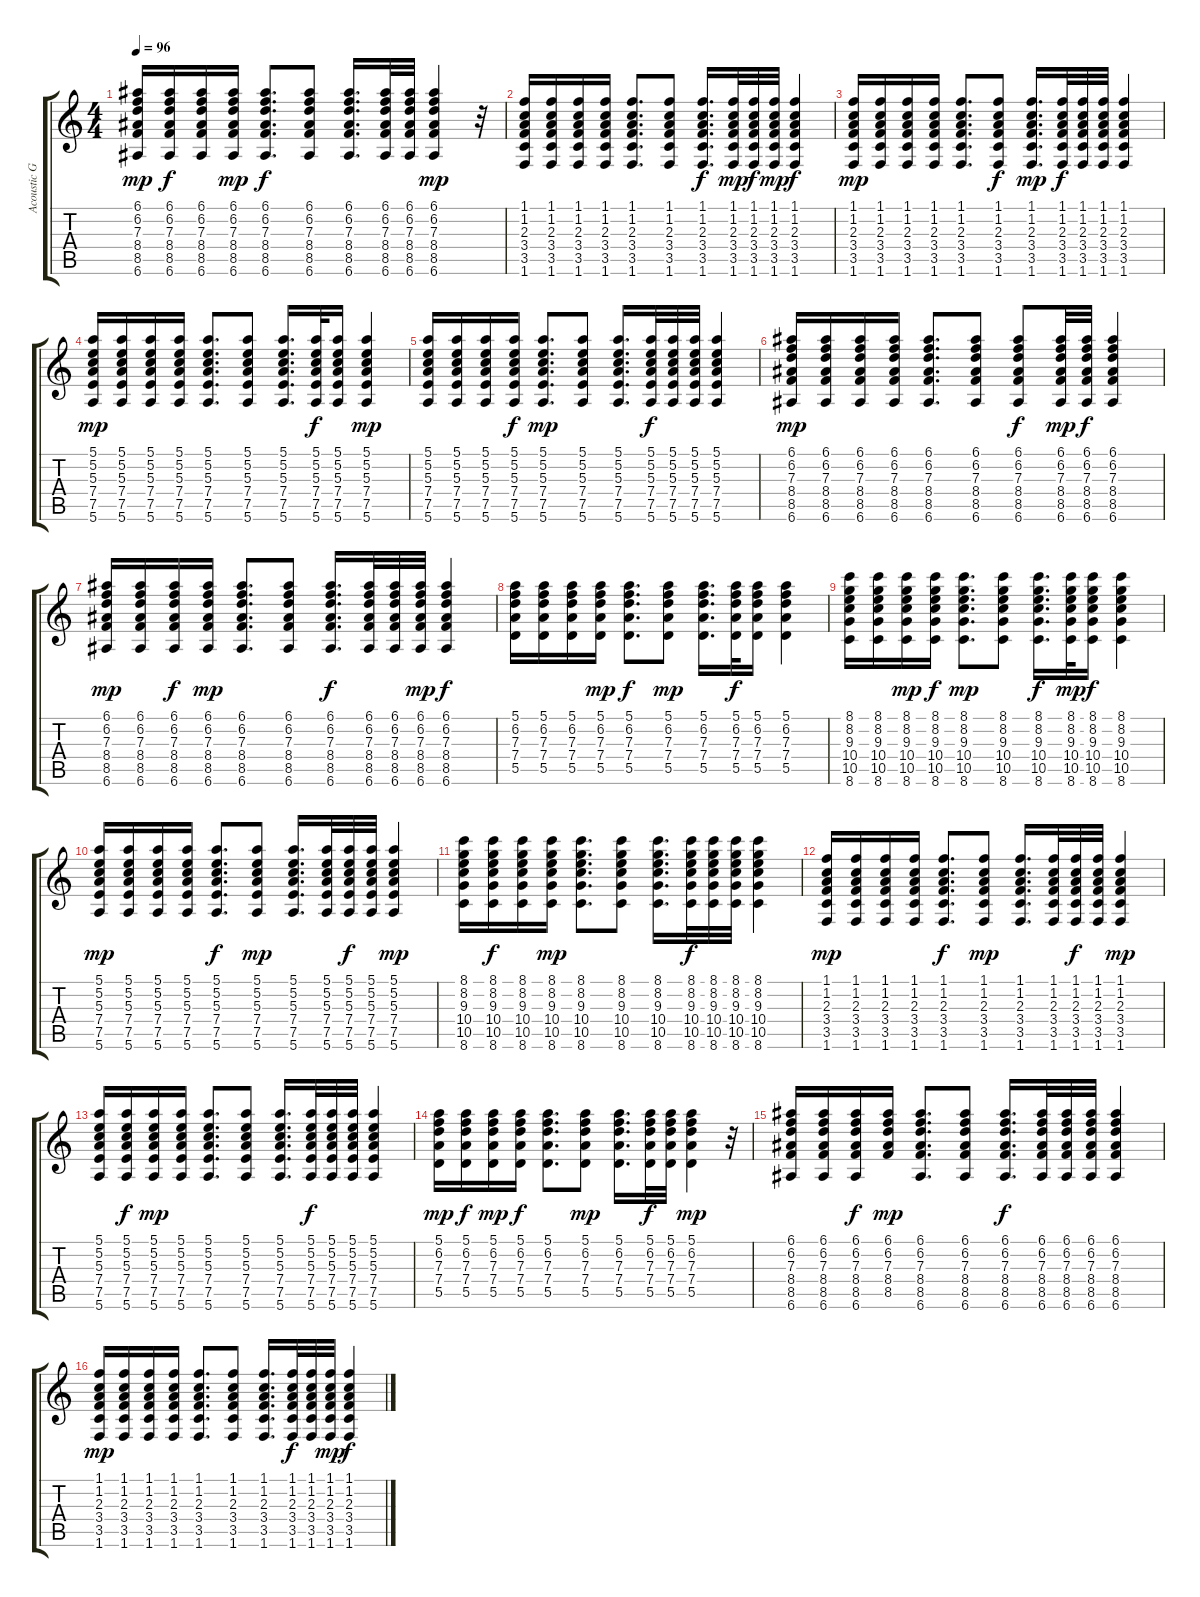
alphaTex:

\track ("Acoustic Guitar" "Acoustic G") {instrument acousticguitarsteel}
\staff {score tabs}
\tuning (E4 B3 G3 D3 A2 E2) {hide}
\ts (4 4)
\tempo 96
\clef g2
\ks c
(6.1 6.2 7.3 8.4 8.5 6.6).16{dy mp} (6.1 6.2 7.3 8.4 8.5 6.6).16{dy f} (6.1 6.2 7.3 8.4 8.5 6.6).16 (6.1 6.2 7.3 8.4 8.5 6.6).16{dy mp} (6.1 6.2 7.3 8.4 8.5 6.6).8{d dy f} (6.1 6.2 7.3 8.4 8.5 6.6).8 (6.1 6.2 7.3 8.4 8.5 6.6).16{d} (6.1 6.2 7.3 8.4 8.5 6.6).32 (6.1 6.2 7.3 8.4 8.5 6.6).32 (6.1 6.2 7.3 8.4 8.5 6.6).4{dy mp} r.32 |
(1.1 1.2 2.3 3.4 3.5 1.6).16 (1.1 1.2 2.3 3.4 3.5 1.6).16 (1.1 1.2 2.3 3.4 3.5 1.6).16 (1.1 1.2 2.3 3.4 3.5 1.6).16 (1.1 1.2 2.3 3.4 3.5 1.6).8{d} (1.1 1.2 2.3 3.4 3.5 1.6).8 (1.1 1.2 2.3 3.4 3.5 1.6).16{d dy f} (1.1 1.2 2.3 3.4 3.5 1.6).32{dy mp} (1.1 1.2 2.3 3.4 3.5 1.6).32{dy f} (1.1 1.2 2.3 3.4 3.5 1.6).32{dy mp} (1.1 1.2 2.3 3.4 3.5 1.6).4{dy f} |
(1.1 1.2 2.3 3.4 3.5 1.6).16{dy mp} (1.1 1.2 2.3 3.4 3.5 1.6).16 (1.1 1.2 2.3 3.4 3.5 1.6).16 (1.1 1.2 2.3 3.4 3.5 1.6).16 (1.1 1.2 2.3 3.4 3.5 1.6).8{d} (1.1 1.2 2.3 3.4 3.5 1.6).8{dy f} (1.1 1.2 2.3 3.4 3.5 1.6).16{d dy mp} (1.1 1.2 2.3 3.4 3.5 1.6).32{dy f} (1.1 1.2 2.3 3.4 3.5 1.6).32 (1.1 1.2 2.3 3.4 3.5 1.6).32 (1.1 1.2 2.3 3.4 3.5 1.6).4 |
(5.1 5.2 5.3 7.4 7.5 5.6).16{dy mp} (5.1 5.2 5.3 7.4 7.5 5.6).16 (5.1 5.2 5.3 7.4 7.5 5.6).16 (5.1 5.2 5.3 7.4 7.5 5.6).16 (5.1 5.2 5.3 7.4 7.5 5.6).8{d} (5.1 5.2 5.3 7.4 7.5 5.6).8 (5.1 5.2 5.3 7.4 7.5 5.6).16{d} (5.1 5.2 5.3 7.4 7.5 5.6).32{dy f} (5.1 5.2 5.3 7.4 7.5 5.6).16 (5.1 5.2 5.3 7.4 7.5 5.6).4{dy mp} |
(5.1 5.2 5.3 7.4 7.5 5.6).16 (5.1 5.2 5.3 7.4 7.5 5.6).16 (5.1 5.2 5.3 7.4 7.5 5.6).16 (5.1 5.2 5.3 7.4 7.5 5.6).16{dy f} (5.1 5.2 5.3 7.4 7.5 5.6).8{d dy mp} (5.1 5.2 5.3 7.4 7.5 5.6).8 (5.1 5.2 5.3 7.4 7.5 5.6).16{d} (5.1 5.2 5.3 7.4 7.5 5.6).32{dy f} (5.1 5.2 5.3 7.4 7.5 5.6).32 (5.1 5.2 5.3 7.4 7.5 5.6).32 (5.1 5.2 5.3 7.4 7.5 5.6).4 |
(6.1 6.2 7.3 8.4 8.5 6.6).16{dy mp} (6.1 6.2 7.3 8.4 8.5 6.6).16 (6.1 6.2 7.3 8.4 8.5 6.6).16 (6.1 6.2 7.3 8.4 8.5 6.6).16 (6.1 6.2 7.3 8.4 8.5 6.6).8{d} (6.1 6.2 7.3 8.4 8.5 6.6).8 (6.1 6.2 7.3 8.4 8.5 6.6).8{dy f} (6.1 6.2 7.3 8.4 8.5 6.6).32{dy mp} (6.1 6.2 7.3 8.4 8.5 6.6).32{dy f} (6.1 6.2 7.3 8.4 8.5 6.6).4 |
(6.1 6.2 7.3 8.4 8.5 6.6).16{dy mp} (6.1 6.2 7.3 8.4 8.5 6.6).16 (6.1 6.2 7.3 8.4 8.5 6.6).16{dy f} (6.1 6.2 7.3 8.4 8.5 6.6).16{dy mp} (6.1 6.2 7.3 8.4 8.5 6.6).8{d} (6.1 6.2 7.3 8.4 8.5 6.6).8 (6.1 6.2 7.3 8.4 8.5 6.6).16{d dy f} (6.1 6.2 7.3 8.4 8.5 6.6).32 (6.1 6.2 7.3 8.4 8.5 6.6).32 (6.1 6.2 7.3 8.4 8.5 6.6).32{dy mp} (6.1 6.2 7.3 8.4 8.5 6.6).4{dy f} |
(5.1 6.2 7.3 7.4 5.5).16 (5.1 6.2 7.3 7.4 5.5).16 (5.1 6.2 7.3 7.4 5.5).16 (5.1 6.2 7.3 7.4 5.5).16{dy mp} (5.1 6.2 7.3 7.4 5.5).8{d dy f} (5.1 6.2 7.3 7.4 5.5).8{dy mp} (5.1 6.2 7.3 7.4 5.5).16{d} (5.1 6.2 7.3 7.4 5.5).32{dy f} (5.1 6.2 7.3 7.4 5.5).16 (5.1 6.2 7.3 7.4 5.5).4 |
(8.1 8.2 9.3 10.4 10.5 8.6).16 (8.1 8.2 9.3 10.4 10.5 8.6).16 (8.1 8.2 9.3 10.4 10.5 8.6).16{dy mp} (8.1 8.2 9.3 10.4 10.5 8.6).16{dy f} (8.1 8.2 9.3 10.4 10.5 8.6).8{d dy mp} (8.1 8.2 9.3 10.4 10.5 8.6).8 (8.1 8.2 9.3 10.4 10.5 8.6).16{d dy f} (8.1 8.2 9.3 10.4 10.5 8.6).32{dy mp} (8.1 8.2 9.3 10.4 10.5 8.6).16{dy f} (8.1 8.2 9.3 10.4 10.5 8.6).4 |
(5.1 5.2 5.3 7.4 7.5 5.6).16{dy mp} (5.1 5.2 5.3 7.4 7.5 5.6).16 (5.1 5.2 5.3 7.4 7.5 5.6).16 (5.1 5.2 5.3 7.4 7.5 5.6).16 (5.1 5.2 5.3 7.4 7.5 5.6).8{d dy f} (5.1 5.2 5.3 7.4 7.5 5.6).8{dy mp} (5.1 5.2 5.3 7.4 7.5 5.6).16{d} (5.1 5.2 5.3 7.4 7.5 5.6).32 (5.1 5.2 5.3 7.4 7.5 5.6).32{dy f} (5.1 5.2 5.3 7.4 7.5 5.6).32 (5.1 5.2 5.3 7.4 7.5 5.6).4{dy mp} |
(8.1 8.2 9.3 10.4 10.5 8.6).16 (8.1 8.2 9.3 10.4 10.5 8.6).16{dy f} (8.1 8.2 9.3 10.4 10.5 8.6).16 (8.1 8.2 9.3 10.4 10.5 8.6).16{dy mp} (8.1 8.2 9.3 10.4 10.5 8.6).8{d} (8.1 8.2 9.3 10.4 10.5 8.6).8 (8.1 8.2 9.3 10.4 10.5 8.6).16{d} (8.1 8.2 9.3 10.4 10.5 8.6).32{dy f} (8.1 8.2 9.3 10.4 10.5 8.6).32 (8.1 8.2 9.3 10.4 10.5 8.6).32 (8.1 8.2 9.3 10.4 10.5 8.6).4 |
(1.1 1.2 2.3 3.4 3.5 1.6).16{dy mp} (1.1 1.2 2.3 3.4 3.5 1.6).16 (1.1 1.2 2.3 3.4 3.5 1.6).16 (1.1 1.2 2.3 3.4 3.5 1.6).16 (1.1 1.2 2.3 3.4 3.5 1.6).8{d dy f} (1.1 1.2 2.3 3.4 3.5 1.6).8{dy mp} (1.1 1.2 2.3 3.4 3.5 1.6).16{d} (1.1 1.2 2.3 3.4 3.5 1.6).32 (1.1 1.2 2.3 3.4 3.5 1.6).32{dy f} (1.1 1.2 2.3 3.4 3.5 1.6).32 (1.1 1.2 2.3 3.4 3.5 1.6).4{dy mp} |
(5.1 5.2 5.3 7.4 7.5 5.6).16 (5.1 5.2 5.3 7.4 7.5 5.6).16{dy f} (5.1 5.2 5.3 7.4 7.5 5.6).16{dy mp} (5.1 5.2 5.3 7.4 7.5 5.6).16 (5.1 5.2 5.3 7.4 7.5 5.6).8{d} (5.1 5.2 5.3 7.4 7.5 5.6).8 (5.1 5.2 5.3 7.4 7.5 5.6).16{d} (5.1 5.2 5.3 7.4 7.5 5.6).32{dy f} (5.1 5.2 5.3 7.4 7.5 5.6).32 (5.1 5.2 5.3 7.4 7.5 5.6).32 (5.1 5.2 5.3 7.4 7.5 5.6).4 |
(5.1 6.2 7.3 7.4 5.5).16{dy mp} (5.1 6.2 7.3 7.4 5.5).16{dy f} (5.1 6.2 7.3 7.4 5.5).16{dy mp} (5.1 6.2 7.3 7.4 5.5).16{dy f} (5.1 6.2 7.3 7.4 5.5).8{d} (5.1 6.2 7.3 7.4 5.5).8{dy mp} (5.1 6.2 7.3 7.4 5.5).16{d} (5.1 6.2 7.3 7.4 5.5).32{dy f} (5.1 6.2 7.3 7.4 5.5).32 (5.1 6.2 7.3 7.4 5.5).4{dy mp} r.32 |
(6.1 6.2 7.3 8.4 8.5 6.6).16 (6.1 6.2 7.3 8.4 8.5 6.6).16 (6.1 6.2 7.3 8.4 8.5 6.6).16{dy f} (6.1 6.2 7.3 8.4 8.5).16{dy mp} (6.1 6.2 7.3 8.4 8.5 6.6).8{d} (6.1 6.2 7.3 8.4 8.5 6.6).8 (6.1 6.2 7.3 8.4 8.5 6.6).16{d dy f} (6.1 6.2 7.3 8.4 8.5 6.6).32 (6.1 6.2 7.3 8.4 8.5 6.6).32 (6.1 6.2 7.3 8.4 8.5 6.6).32 (6.1 6.2 7.3 8.4 8.5 6.6).4 |
(1.1 1.2 2.3 3.4 3.5 1.6).16{dy mp} (1.1 1.2 2.3 3.4 3.5 1.6).16 (1.1 1.2 2.3 3.4 3.5 1.6).16 (1.1 1.2 2.3 3.4 3.5 1.6).16 (1.1 1.2 2.3 3.4 3.5 1.6).8{d} (1.1 1.2 2.3 3.4 3.5 1.6).8 (1.1 1.2 2.3 3.4 3.5 1.6).16{d} (1.1 1.2 2.3 3.4 3.5 1.6).32{dy f} (1.1 1.2 2.3 3.4 3.5 1.6).32 (1.1 1.2 2.3 3.4 3.5 1.6).32{dy mp} (1.1 1.2 2.3 3.4 3.5 1.6).4{dy f}
